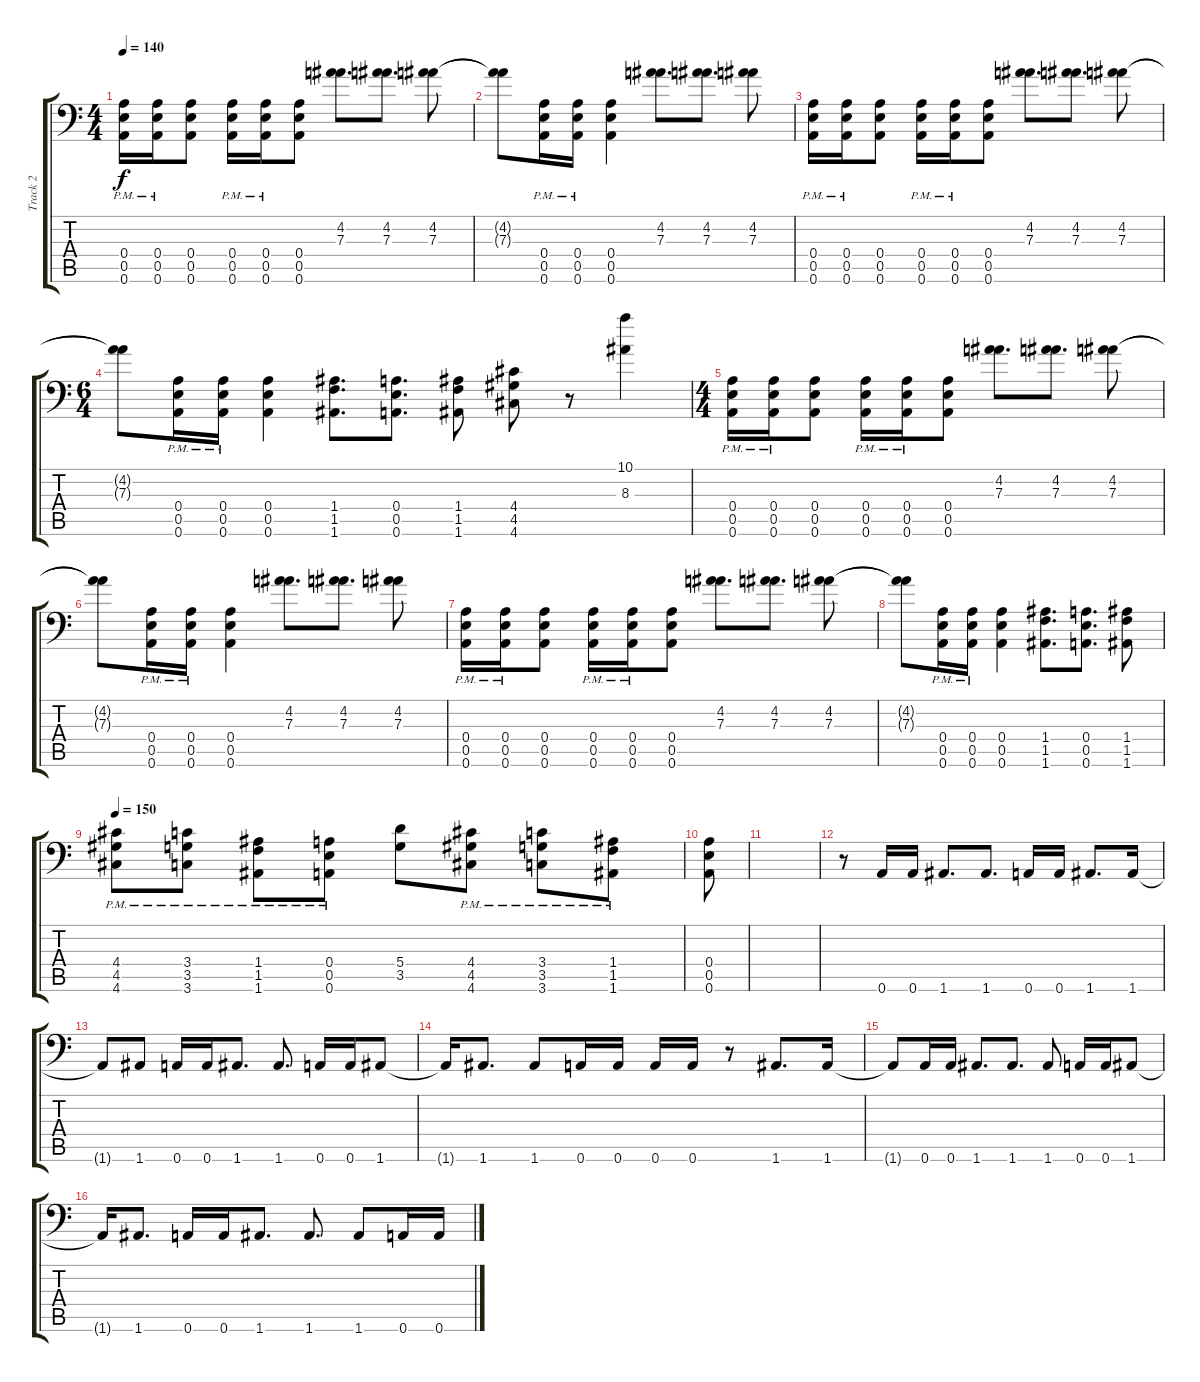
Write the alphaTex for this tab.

\track ("Track 2" "Track 2") {instrument distortionguitar}
\staff {score tabs}
\tuning (B3 Gb3 D3 A2 E2 A1) {hide}
\ts (4 4)
\tempo 140
\clef f4
\ks c
(0.4{pm} 0.5{pm} 0.6{pm}).16{dy f} (0.4{pm} 0.5{pm} 0.6{pm}).16 (0.4 0.5 0.6).8 (0.4{pm} 0.5{pm} 0.6{pm}).16 (0.4{pm} 0.5{pm} 0.6{pm}).16 (0.4 0.5 0.6).8 (4.2 7.3).8{d} (4.2 7.3).8{d} (4.2 7.3).8 |
(4.2{t} 7.3{t}).8 (0.4 0.5 0.6{pm}).16 (0.4 0.5 0.6{pm}).16 (0.4 0.5 0.6).4 (4.2 7.3).8{d} (4.2 7.3).8{d} (4.2 7.3).8 |
(0.4{pm} 0.5{pm} 0.6{pm}).16 (0.4{pm} 0.5{pm} 0.6{pm}).16 (0.4 0.5 0.6).8 (0.4{pm} 0.5{pm} 0.6{pm}).16 (0.4{pm} 0.5{pm} 0.6{pm}).16 (0.4 0.5 0.6).8 (4.2 7.3).8{d} (4.2 7.3).8{d} (4.2 7.3).8 |
\ts (6 4)
(4.2{t} 7.3{t}).8 (0.4{pm} 0.5{pm} 0.6{pm}).16 (0.4{pm} 0.5{pm} 0.6{pm}).16 (0.4 0.5 0.6).4 (1.4 1.5 1.6).8{d} (0.4 0.5 0.6).8{d} (1.4 1.5 1.6).8 (4.4 4.5 4.6).8 r.8 (10.1 8.3).4 |
\ts (4 4)
(0.4{pm} 0.5{pm} 0.6{pm}).16 (0.4{pm} 0.5{pm} 0.6{pm}).16 (0.4 0.5 0.6).8 (0.4{pm} 0.5{pm} 0.6{pm}).16 (0.4{pm} 0.5{pm} 0.6{pm}).16 (0.4 0.5 0.6).8 (4.2 7.3).8{d} (4.2 7.3).8{d} (4.2 7.3).8 |
(4.2{t} 7.3{t}).8 (0.4 0.5 0.6{pm}).16 (0.4 0.5 0.6{pm}).16 (0.4 0.5 0.6).4 (4.2 7.3).8{d} (4.2 7.3).8{d} (4.2 7.3).8 |
(0.4{pm} 0.5{pm} 0.6{pm}).16 (0.4{pm} 0.5{pm} 0.6{pm}).16 (0.4 0.5 0.6).8 (0.4{pm} 0.5{pm} 0.6{pm}).16 (0.4{pm} 0.5{pm} 0.6{pm}).16 (0.4 0.5 0.6).8 (4.2 7.3).8{d} (4.2 7.3).8{d} (4.2 7.3).8 |
(4.2{t} 7.3{t}).8 (0.4{pm} 0.5{pm} 0.6{pm}).16 (0.4{pm} 0.5{pm} 0.6{pm}).16 (0.4 0.5 0.6).4 (1.4 1.5 1.6).8{d} (0.4 0.5 0.6).8{d} (1.4 1.5 1.6).8 |
\tempo 150
(4.4{pm} 4.5{pm} 4.6{pm}).8 (3.4{pm} 3.5{pm} 3.6{pm}).8 (1.4{pm} 1.5{pm} 1.6{pm}).8 (0.4{pm} 0.5{pm} 0.6{pm}).8 (5.4 3.5).8 (4.4{pm} 4.5{pm} 4.6{pm}).8 (3.4{pm} 3.5{pm} 3.6{pm}).8 (1.4{pm} 1.5{pm} 1.6{pm}).8 |
(0.4 0.5 0.6).8 |
|
r.8 0.6.16 0.6.16 1.6.8{d} 1.6.8{d} 0.6.16 0.6.16 1.6.8{d} 1.6.16 |
1.6{t}.8 1.6.8 0.6.16 0.6.16 1.6.8{d} 1.6.8{d} 0.6.16 0.6.16 1.6.8 |
1.6{t}.16 1.6.8{d} 1.6.8 0.6.16 0.6.16 0.6.16 0.6.16 r.8 1.6.8{d} 1.6.16 |
1.6{t}.8 0.6.16 0.6.16 1.6.8{d} 1.6.8{d} 1.6.8 0.6.16 0.6.16 1.6.8 |
1.6{t}.16 1.6.8{d} 0.6.16 0.6.16 1.6.8{d} 1.6.8{d} 1.6.8 0.6.16 0.6.16
